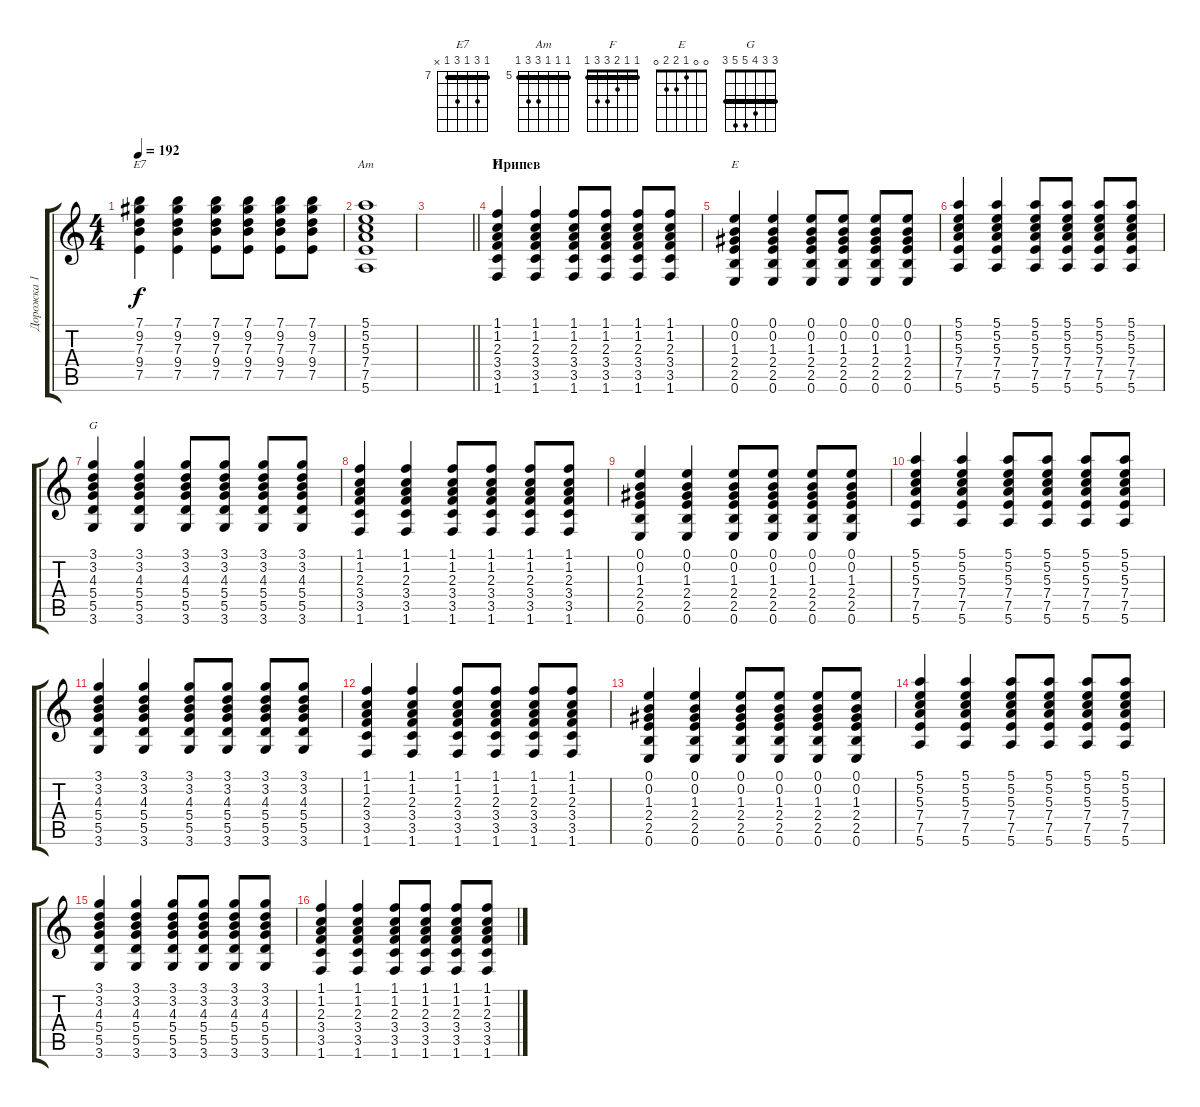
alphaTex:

\track ("Дорожка 1" "Дорожка 1") {instrument acousticguitarsteel}
\staff {score tabs}
\tuning (E4 B3 G3 D3 A2 E2) {hide}
\chord ("E7" 7 9 7 9 7 x) {firstfret 7 barre 7}
\chord ("Am" 5 5 5 7 7 5) {firstfret 5 barre 5}
\chord ("F" 1 1 2 3 3 1) {barre 1}
\chord ("E" 0 0 1 2 2 0)
\chord ("G" 3 3 4 5 5 3) {barre 3}
\ts (4 4)
\tempo 192
\clef g2
\ks c
(7.1 9.2 7.3 9.4 7.5).4{ch "E7" dy f} (7.1 9.2 7.3 9.4 7.5).4 (7.1 9.2 7.3 9.4 7.5).8 (7.1 9.2 7.3 9.4 7.5).8 (7.1 9.2 7.3 9.4 7.5).8 (7.1 9.2 7.3 9.4 7.5).8 |
(5.1 5.2 5.3 7.4 7.5 5.6).1{ch "Am"} |
\barLineRight lightlight
|
\section ("" "Припев")
(1.1 1.2 2.3 3.4 3.5 1.6).4{ch "F"} (1.1 1.2 2.3 3.4 3.5 1.6).4 (1.1 1.2 2.3 3.4 3.5 1.6).8 (1.1 1.2 2.3 3.4 3.5 1.6).8 (1.1 1.2 2.3 3.4 3.5 1.6).8 (1.1 1.2 2.3 3.4 3.5 1.6).8 |
(0.1 0.2 1.3 2.4 2.5 0.6).4{ch "E"} (0.1 0.2 1.3 2.4 2.5 0.6).4 (0.1 0.2 1.3 2.4 2.5 0.6).8 (0.1 0.2 1.3 2.4 2.5 0.6).8 (0.1 0.2 1.3 2.4 2.5 0.6).8 (0.1 0.2 1.3 2.4 2.5 0.6).8 |
(5.1 5.2 5.3 7.4 7.5 5.6).4 (5.1 5.2 5.3 7.4 7.5 5.6).4 (5.1 5.2 5.3 7.4 7.5 5.6).8 (5.1 5.2 5.3 7.4 7.5 5.6).8 (5.1 5.2 5.3 7.4 7.5 5.6).8 (5.1 5.2 5.3 7.4 7.5 5.6).8 |
(3.1 3.2 4.3 5.4 5.5 3.6).4{ch "G"} (3.1 3.2 4.3 5.4 5.5 3.6).4 (3.1 3.2 4.3 5.4 5.5 3.6).8 (3.1 3.2 4.3 5.4 5.5 3.6).8 (3.1 3.2 4.3 5.4 5.5 3.6).8 (3.1 3.2 4.3 5.4 5.5 3.6).8 |
(1.1 1.2 2.3 3.4 3.5 1.6).4 (1.1 1.2 2.3 3.4 3.5 1.6).4 (1.1 1.2 2.3 3.4 3.5 1.6).8 (1.1 1.2 2.3 3.4 3.5 1.6).8 (1.1 1.2 2.3 3.4 3.5 1.6).8 (1.1 1.2 2.3 3.4 3.5 1.6).8 |
(0.1 0.2 1.3 2.4 2.5 0.6).4 (0.1 0.2 1.3 2.4 2.5 0.6).4 (0.1 0.2 1.3 2.4 2.5 0.6).8 (0.1 0.2 1.3 2.4 2.5 0.6).8 (0.1 0.2 1.3 2.4 2.5 0.6).8 (0.1 0.2 1.3 2.4 2.5 0.6).8 |
(5.1 5.2 5.3 7.4 7.5 5.6).4 (5.1 5.2 5.3 7.4 7.5 5.6).4 (5.1 5.2 5.3 7.4 7.5 5.6).8 (5.1 5.2 5.3 7.4 7.5 5.6).8 (5.1 5.2 5.3 7.4 7.5 5.6).8 (5.1 5.2 5.3 7.4 7.5 5.6).8 |
(3.1 3.2 4.3 5.4 5.5 3.6).4 (3.1 3.2 4.3 5.4 5.5 3.6).4 (3.1 3.2 4.3 5.4 5.5 3.6).8 (3.1 3.2 4.3 5.4 5.5 3.6).8 (3.1 3.2 4.3 5.4 5.5 3.6).8 (3.1 3.2 4.3 5.4 5.5 3.6).8 |
(1.1 1.2 2.3 3.4 3.5 1.6).4 (1.1 1.2 2.3 3.4 3.5 1.6).4 (1.1 1.2 2.3 3.4 3.5 1.6).8 (1.1 1.2 2.3 3.4 3.5 1.6).8 (1.1 1.2 2.3 3.4 3.5 1.6).8 (1.1 1.2 2.3 3.4 3.5 1.6).8 |
(0.1 0.2 1.3 2.4 2.5 0.6).4 (0.1 0.2 1.3 2.4 2.5 0.6).4 (0.1 0.2 1.3 2.4 2.5 0.6).8 (0.1 0.2 1.3 2.4 2.5 0.6).8 (0.1 0.2 1.3 2.4 2.5 0.6).8 (0.1 0.2 1.3 2.4 2.5 0.6).8 |
(5.1 5.2 5.3 7.4 7.5 5.6).4 (5.1 5.2 5.3 7.4 7.5 5.6).4 (5.1 5.2 5.3 7.4 7.5 5.6).8 (5.1 5.2 5.3 7.4 7.5 5.6).8 (5.1 5.2 5.3 7.4 7.5 5.6).8 (5.1 5.2 5.3 7.4 7.5 5.6).8 |
(3.1 3.2 4.3 5.4 5.5 3.6).4 (3.1 3.2 4.3 5.4 5.5 3.6).4 (3.1 3.2 4.3 5.4 5.5 3.6).8 (3.1 3.2 4.3 5.4 5.5 3.6).8 (3.1 3.2 4.3 5.4 5.5 3.6).8 (3.1 3.2 4.3 5.4 5.5 3.6).8 |
(1.1 1.2 2.3 3.4 3.5 1.6).4 (1.1 1.2 2.3 3.4 3.5 1.6).4 (1.1 1.2 2.3 3.4 3.5 1.6).8 (1.1 1.2 2.3 3.4 3.5 1.6).8 (1.1 1.2 2.3 3.4 3.5 1.6).8 (1.1 1.2 2.3 3.4 3.5 1.6).8
